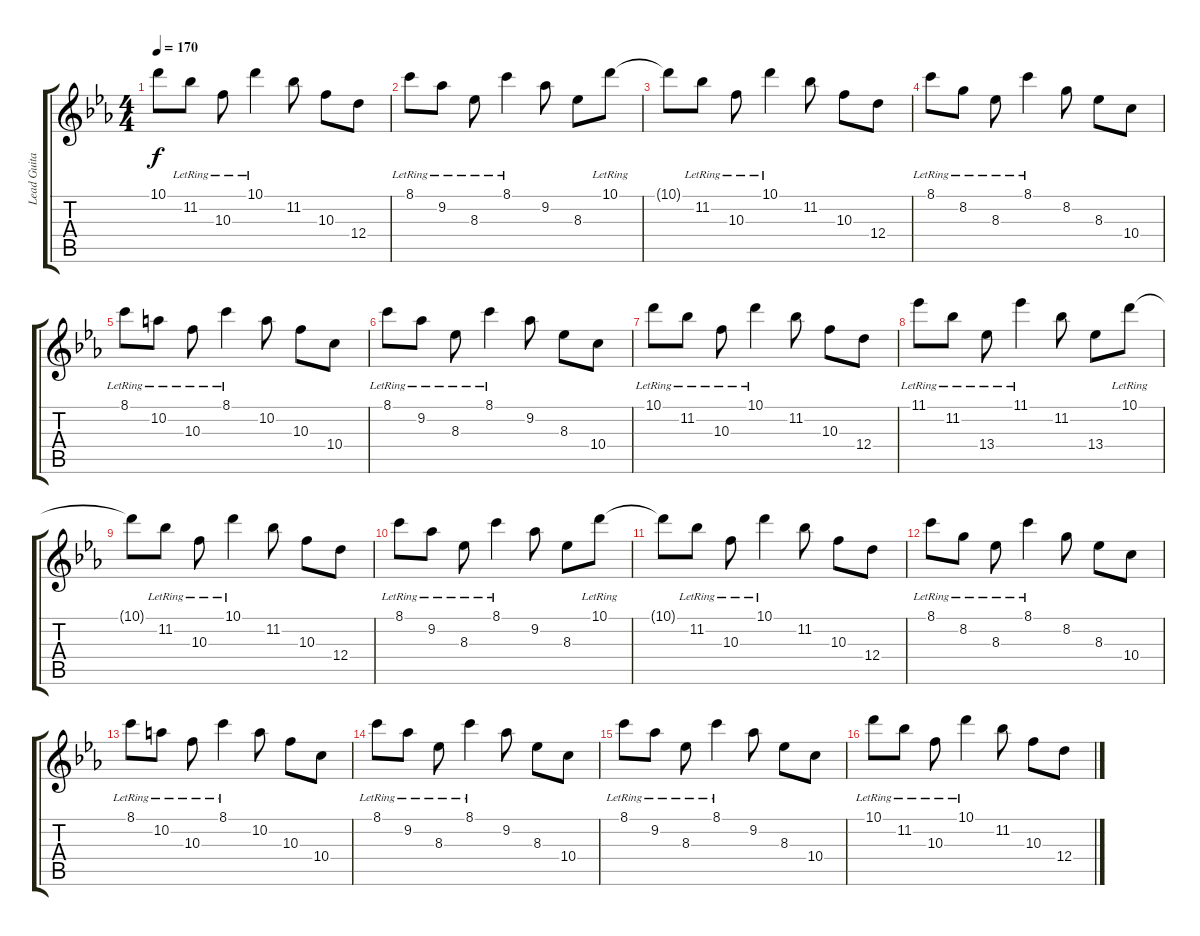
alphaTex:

\track ("Lead Guitar" "Lead Guita") {solo instrument distortionguitar}
\staff {score tabs}
\tuning (E4 B3 G3 D3 A2 E2) {hide}
\ts (4 4)
\tempo 170
\clef g2
\ks eb
10.1{t}.8{dy f} 11.2{lr}.8 10.3{lr}.8 10.1{lr}.4 11.2.8 10.3.8 12.4.8 |
8.1{lr}.8 9.2{lr}.8 8.3{lr}.8 8.1{lr}.4 9.2.8 8.3.8 10.1{lr}.8 |
10.1{t}.8 11.2{lr}.8 10.3{lr}.8 10.1{lr}.4 11.2.8 10.3.8 12.4.8 |
8.1{lr}.8 8.2{lr}.8 8.3{lr}.8 8.1{lr}.4 8.2.8 8.3.8 10.4.8 |
8.1{lr}.8 10.2{lr}.8 10.3{lr}.8 8.1{lr}.4 10.2.8 10.3.8 10.4.8 |
8.1{lr}.8 9.2{lr}.8 8.3{lr}.8 8.1{lr}.4 9.2.8 8.3.8 10.4.8 |
10.1{lr}.8 11.2{lr}.8 10.3{lr}.8 10.1{lr}.4 11.2.8 10.3.8 12.4.8 |
11.1{lr}.8 11.2{lr}.8 13.4{lr}.8 11.1{lr}.4 11.2.8 13.4.8 10.1{lr}.8 |
10.1{t}.8 11.2{lr}.8 10.3{lr}.8 10.1{lr}.4 11.2.8 10.3.8 12.4.8 |
8.1{lr}.8 9.2{lr}.8 8.3{lr}.8 8.1{lr}.4 9.2.8 8.3.8 10.1{lr}.8 |
10.1{t}.8 11.2{lr}.8 10.3{lr}.8 10.1{lr}.4 11.2.8 10.3.8 12.4.8 |
8.1{lr}.8 8.2{lr}.8 8.3{lr}.8 8.1{lr}.4 8.2.8 8.3.8 10.4.8 |
8.1{lr}.8 10.2{lr}.8 10.3{lr}.8 8.1{lr}.4 10.2.8 10.3.8 10.4.8 |
8.1{lr}.8 9.2{lr}.8 8.3{lr}.8 8.1{lr}.4 9.2.8 8.3.8 10.4.8 |
8.1{lr}.8 9.2{lr}.8 8.3{lr}.8 8.1{lr}.4 9.2.8 8.3.8 10.4.8 |
10.1{lr}.8 11.2{lr}.8 10.3{lr}.8 10.1{lr}.4 11.2.8 10.3.8 12.4.8
